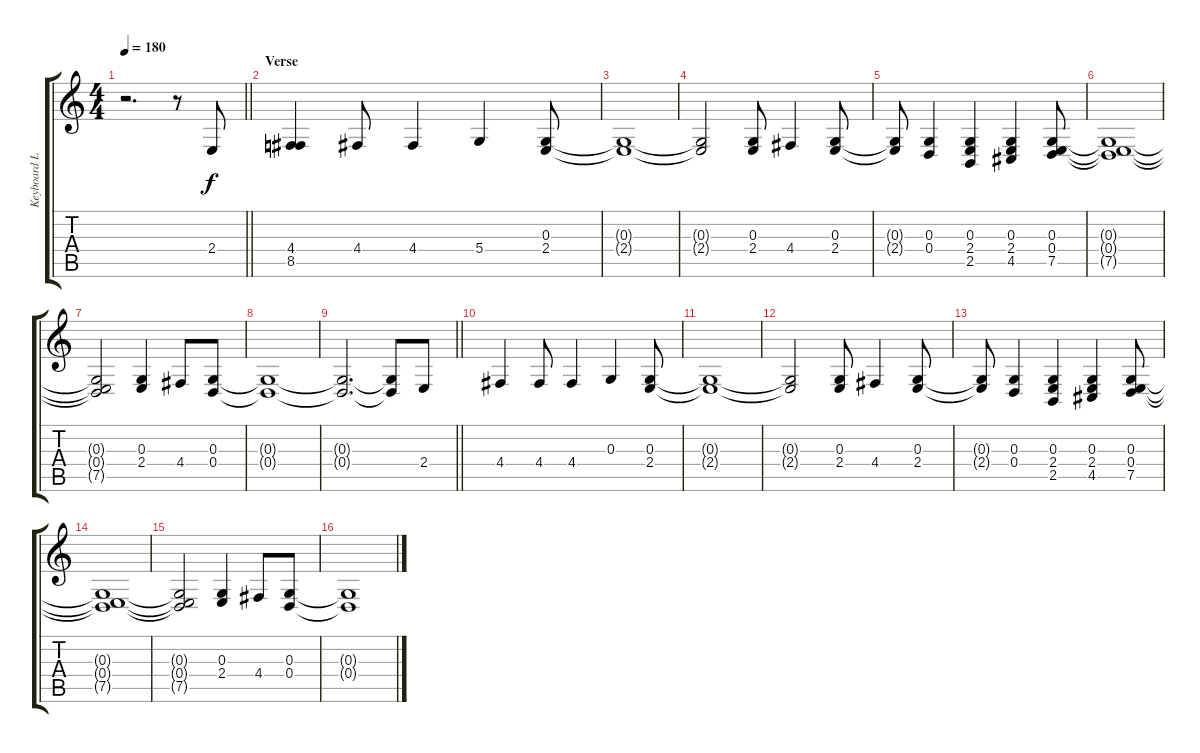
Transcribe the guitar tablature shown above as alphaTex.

\track ("Keyboard L" "Keyboard L") {instrument electricgrandpiano}
\staff {score tabs}
\tuning (E4 B3 G3 D3 A2 E2) {hide}
\ts (4 4)
\tempo 180
\clef g2
\barLineRight lightlight
\ks c
r.2{d dy f volume 11 instrument electricgrandpiano} r.8 2.4.8 |
\section ("" "Verse")
(4.4 8.5).4 4.4.8 4.4.4 5.4.4 (0.3 2.4).8 |
(0.3{t} 2.4{t}).1 |
(0.3{t} 2.4{t}).2 (0.3 2.4).8 4.4.4 (0.3 2.4).8 |
(0.3{t} 2.4{t}).8 (0.3 0.4).4 (0.3 2.4 2.5).4 (0.3 2.4 4.5).4 (0.3 0.4 7.5).8 |
(0.3{t} 0.4{t} 7.5{t}).1 |
(0.3{t} 0.4{t} 7.5{t}).2 (0.3 2.4).4 4.4.8 (0.3 0.4).8 |
(0.3{t} 0.4{t}).1 |
\barLineRight lightlight
(0.3{t} 0.4{t}).2{d} (0.3{t} 0.4{t}).8 2.4.8 |
4.4.4 4.4.8 4.4.4 0.3.4 (0.3 2.4).8 |
(0.3{t} 2.4{t}).1 |
(0.3{t} 2.4{t}).2 (0.3 2.4).8 4.4.4 (0.3 2.4).8 |
(0.3{t} 2.4{t}).8 (0.3 0.4).4 (0.3 2.4 2.5).4 (0.3 2.4 4.5).4 (0.3 0.4 7.5).8 |
(0.3{t} 0.4{t} 7.5{t}).1 |
(0.3{t} 0.4{t} 7.5{t}).2 (0.3 2.4).4 4.4.8 (0.3 0.4).8 |
(0.3{t} 0.4{t}).1
